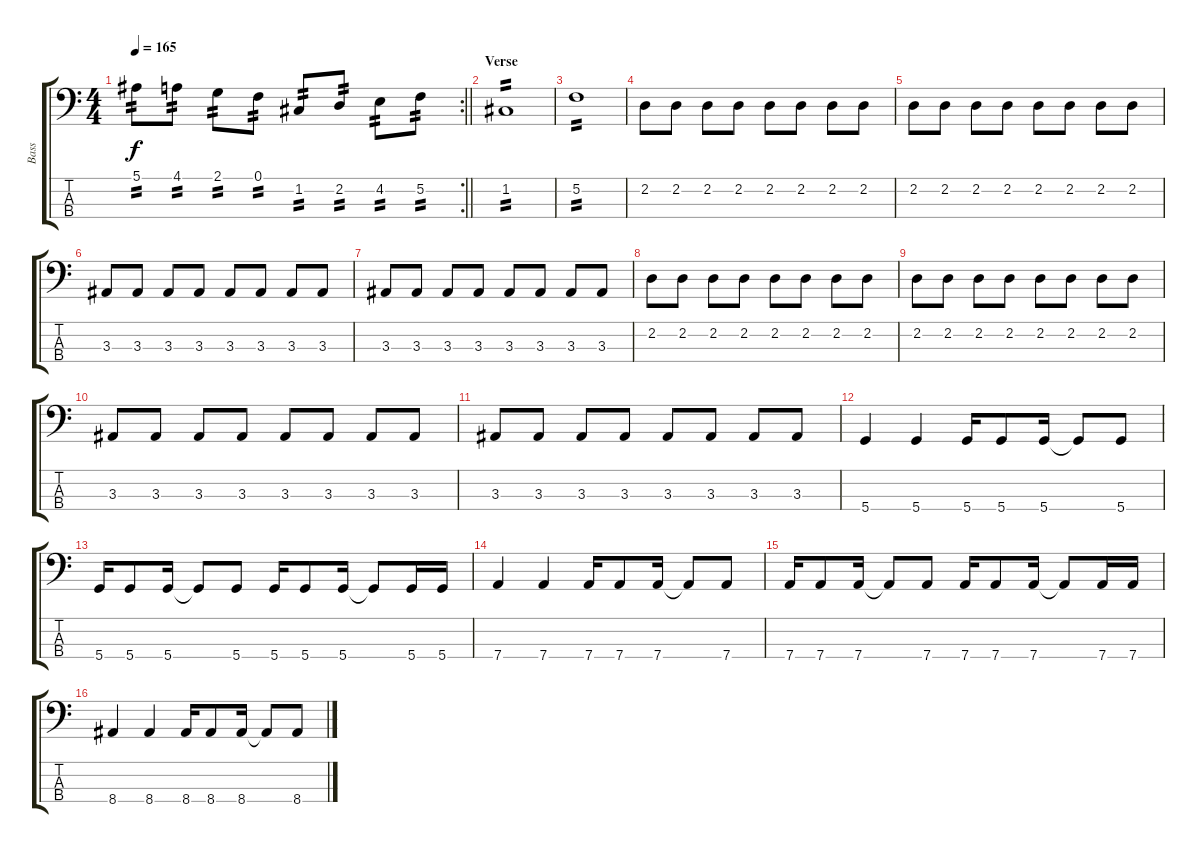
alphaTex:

\track ("Bass" "Bass") {instrument electricbasspick}
\staff {score tabs}
\tuning (F2 C2 G1 D1) {hide}
\rc 2
\ts (4 4)
\tempo 165
\clef f4
\barLineRight lightlight
\ks c
5.1.8{tp 2 dy f} 4.1.8{tp 2} 2.1.8{tp 2} 0.1.8{tp 2} 1.2.8{tp 2} 2.2.8{tp 2} 4.2.8{tp 2} 5.2.8{tp 2} |
\section ("" "Verse")
1.2.1{tp 2} |
5.2.1{tp 2} |
2.2.8 2.2.8 2.2.8 2.2.8 2.2.8 2.2.8 2.2.8 2.2.8 |
2.2.8 2.2.8 2.2.8 2.2.8 2.2.8 2.2.8 2.2.8 2.2.8 |
3.3.8 3.3.8 3.3.8 3.3.8 3.3.8 3.3.8 3.3.8 3.3.8 |
3.3.8 3.3.8 3.3.8 3.3.8 3.3.8 3.3.8 3.3.8 3.3.8 |
2.2.8 2.2.8 2.2.8 2.2.8 2.2.8 2.2.8 2.2.8 2.2.8 |
2.2.8 2.2.8 2.2.8 2.2.8 2.2.8 2.2.8 2.2.8 2.2.8 |
3.3.8 3.3.8 3.3.8 3.3.8 3.3.8 3.3.8 3.3.8 3.3.8 |
3.3.8 3.3.8 3.3.8 3.3.8 3.3.8 3.3.8 3.3.8 3.3.8 |
5.4.4 5.4.4 5.4.16 5.4.8 5.4.16 5.4{t}.8 5.4.8 |
5.4.16 5.4.8 5.4.16 5.4{t}.8 5.4.8 5.4.16 5.4.8 5.4.16 5.4{t}.8 5.4.16 5.4.16 |
7.4.4 7.4.4 7.4.16 7.4.8 7.4.16 7.4{t}.8 7.4.8 |
7.4.16 7.4.8 7.4.16 7.4{t}.8 7.4.8 7.4.16 7.4.8 7.4.16 7.4{t}.8 7.4.16 7.4.16 |
8.4.4 8.4.4 8.4.16 8.4.8 8.4.16 8.4{t}.8 8.4.8
